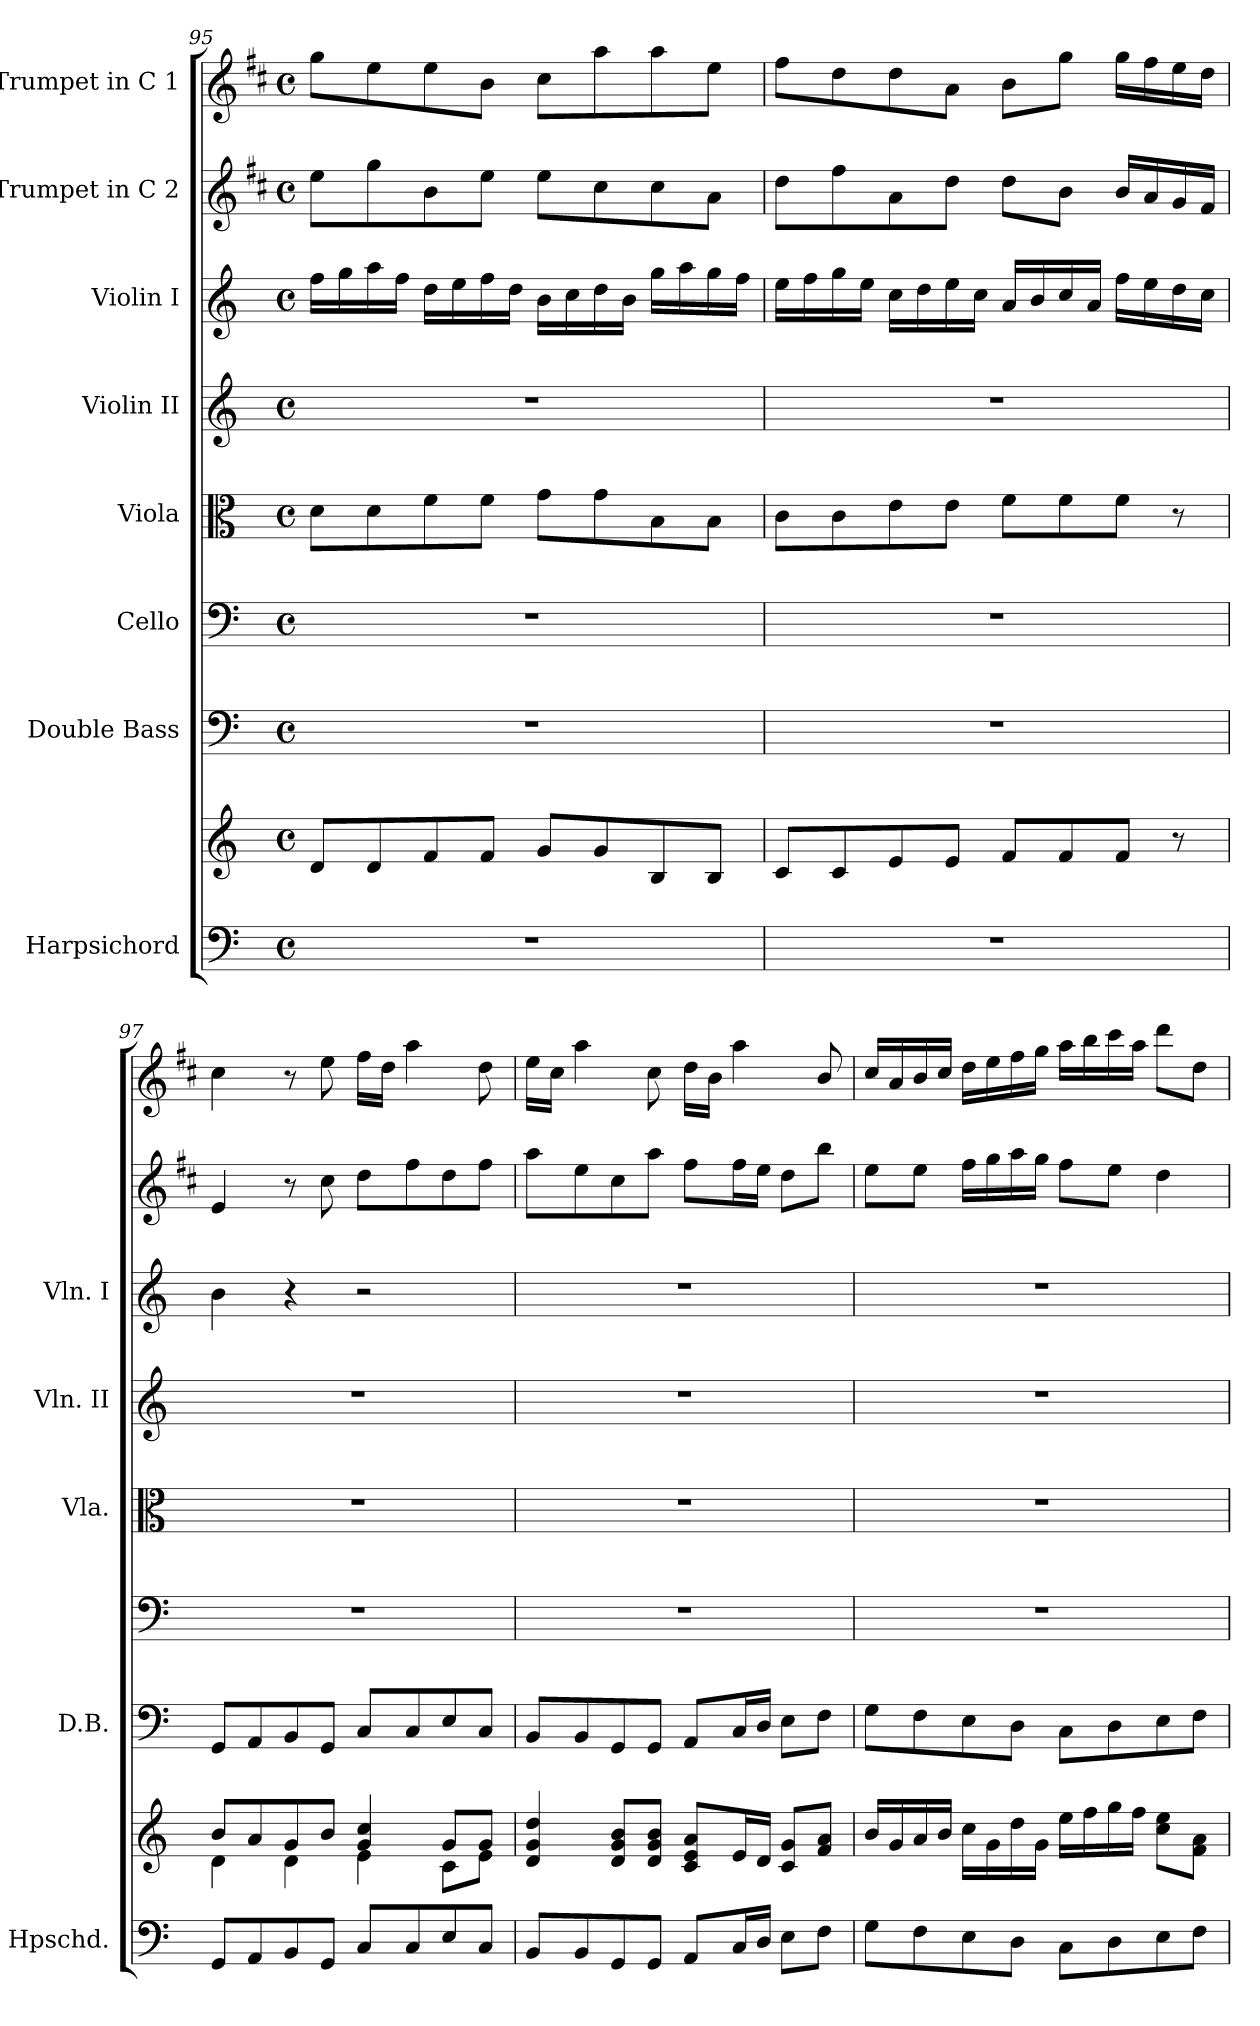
**kern	**kern	**kern	**kern	**kern	**kern	**kern	**kern	**kern
*part8	*part8	*part7	*part6	*part5	*part4	*part3	*part2	*part1
*staff9	*staff8	*staff7	*staff6	*staff5	*staff4	*staff3	*staff2	*staff1
*I"Harpsichord	*	*I"Double Bass	*I"Cello	*I"Viola	*I"Violin II	*I"Violin I	*I"Trumpet in C 2	*I"Trumpet in C 1
*I'Hpschd.	*	*I'D.B.	*	*I'Vla.	*I'Vln. II	*I'Vln. I	*	*
!!LO:PB:g=z
*clefF4	*clefG2	*clefF4	*clefF4	*clefC3	*clefG2	*clefG2	*clefG2	*clefG2
*	*	*ITrd7c12	*	*	*	*	*ITrd1c2	*ITrd1c2
*k[]	*k[]	*k[]	*k[]	*k[]	*k[]	*k[]	*k[]	*k[]
*M4/4	*M4/4	*M4/4	*M4/4	*M4/4	*M4/4	*M4/4	*M4/4	*M4/4
*met(c)	*met(c)	*met(c)	*met(c)	*met(c)	*met(c)	*met(c)	*met(c)	*met(c)
=95	=95	=95	=95	=95	=95	=95	=95	=95
1r	8d/L	1r	1r	8d\L	1r	16ff\LL	8dd\L	8ff\L
.	.	.	.	.	.	16gg\	.	.
.	8d/	.	.	8d\	.	16aa\	8ff\	8dd\
.	.	.	.	.	.	16ff\JJ	.	.
.	8f/	.	.	8f\	.	16dd\LL	8a\	8dd\
.	.	.	.	.	.	16ee\	.	.
.	8f/J	.	.	8f\J	.	16ff\	8dd\J	8a\J
.	.	.	.	.	.	16dd\JJ	.	.
.	8g/L	.	.	8g\L	.	16b\LL	8dd\L	8b\L
.	.	.	.	.	.	16cc\	.	.
.	8g/	.	.	8g\	.	16dd\	8b\	8gg\
.	.	.	.	.	.	16b\JJ	.	.
.	8B/	.	.	8B\	.	16gg\LL	8b\	8gg\
.	.	.	.	.	.	16aa\	.	.
.	8B/J	.	.	8B\J	.	16gg\	8g\J	8dd\J
.	.	.	.	.	.	16ff\JJ	.	.
!!LO:PB:g=z
=96	=96	=96	=96	=96	=96	=96	=96	=96
1r	8c/L	1r	1r	8c\L	1r	16ee\LL	8cc\L	8ee\L
.	.	.	.	.	.	16ff\	.	.
.	8c/	.	.	8c\	.	16gg\	8ee\	8cc\
.	.	.	.	.	.	16ee\JJ	.	.
.	8e/	.	.	8e\	.	16cc\LL	8g\	8cc\
.	.	.	.	.	.	16dd\	.	.
.	8e/J	.	.	8e\J	.	16ee\	8cc\J	8g\J
.	.	.	.	.	.	16cc\JJ	.	.
.	8f/L	.	.	8f\L	.	16a/LL	8cc\L	8a\L
.	.	.	.	.	.	16b/	.	.
.	8f/	.	.	8f\	.	16cc/	8a\J	8ff\J
.	.	.	.	.	.	16a/JJ	.	.
.	8f/J	.	.	8f\J	.	16ff\LL	16a/LL	16ff\LL
.	.	.	.	.	.	16ee\	16g/	16ee\
.	8r	.	.	8r	.	16dd\	16f/	16dd\
.	.	.	.	.	.	16cc\JJ	16e/JJ	16cc\JJ
=97	=97	=97	=97	=97	=97	=97	=97	=97
*	*^	*	*	*	*	*	*	*
8GG/L	8b/L	4d\	8GGG/L	1r	1r	1r	4b\	4d/	4b\
8AA/	8a/	.	8AAA/	.	.	.	.	.	.
8BB/	8g/	4d\	8BBB/	.	.	.	4r	8r	8r
8GG/J	8b/J	.	8GGG/J	.	.	.	.	8b\	8dd\
8C/L	4g/ 4cc/	4e\	8CC/L	.	.	.	2r	8cc\L	16ee\LL
.	.	.	.	.	.	.	.	.	16cc\JJ
8C/	.	.	8CC/	.	.	.	.	8ee\	4gg\
8E/	8g/L	8c\L	8EE/	.	.	.	.	8cc\	.
8C/J	8g/J	8e\J	8CC/J	.	.	.	.	8ee\J	8cc\
*	*v	*v	*	*	*	*	*	*	*
=98	=98	=98	=98	=98	=98	=98	=98	=98
8BB/L	4d/ 4g/ 4dd/	8BBB/L	1r	1r	1r	1r	8gg\L	16dd\LL
.	.	.	.	.	.	.	.	16b\JJ
8BB/	.	8BBB/	.	.	.	.	8dd\	4gg\
8GG/	8d/ 8g/ 8b/L	8GGG/	.	.	.	.	8b\	.
8GG/J	8d/ 8g/ 8b/J	8GGG/J	.	.	.	.	8gg\J	8b\
8AA/L	8c/ 8e/ 8a/L	8AAA/L	.	.	.	.	8ee\L	16cc\LL
.	.	.	.	.	.	.	.	16a\JJ
16C/L	16e/L	16CC/L	.	.	.	.	16ee\L	4gg\
16D/JJ	16d/JJ	16DD/JJ	.	.	.	.	16dd\JJ	.
8E\L	8c/ 8g/L	8EE\L	.	.	.	.	8cc\L	.
8F\J	8f/ 8a/J	8FF\J	.	.	.	.	8aa\J	8a/
!!LO:PB:g=z
=99	=99	=99	=99	=99	=99	=99	=99	=99
8G\L	16b/LL	8GG\L	1r	1r	1r	1r	8dd\L	16b/LL
.	16g/	.	.	.	.	.	.	16g/
8F\	16a/	8FF\	.	.	.	.	8dd\J	16a/
.	16b/JJ	.	.	.	.	.	.	16b/JJ
8E\	16cc\LL	8EE\	.	.	.	.	16ee\LL	16cc\LL
.	16g\	.	.	.	.	.	16ff\	16dd\
8D\J	16dd\	8DD\J	.	.	.	.	16gg\	16ee\
.	16g\JJ	.	.	.	.	.	16ff\JJ	16ff\JJ
8C\L	16ee\LL	8CC\L	.	.	.	.	8ee\L	16gg\LL
.	16ff\	.	.	.	.	.	.	16aa\
8D\	16gg\	8DD\	.	.	.	.	8dd\J	16bb\
.	16ff\JJ	.	.	.	.	.	.	16gg\JJ
8E\	8cc\ 8ee\L	8EE\	.	.	.	.	4cc\	8ccc\L
8F\J	8f\ 8a\J	8FF\J	.	.	.	.	.	8cc\J
=	=	=	=	=	=	=	=	=
*-	*-	*-	*-	*-	*-	*-	*-	*-
